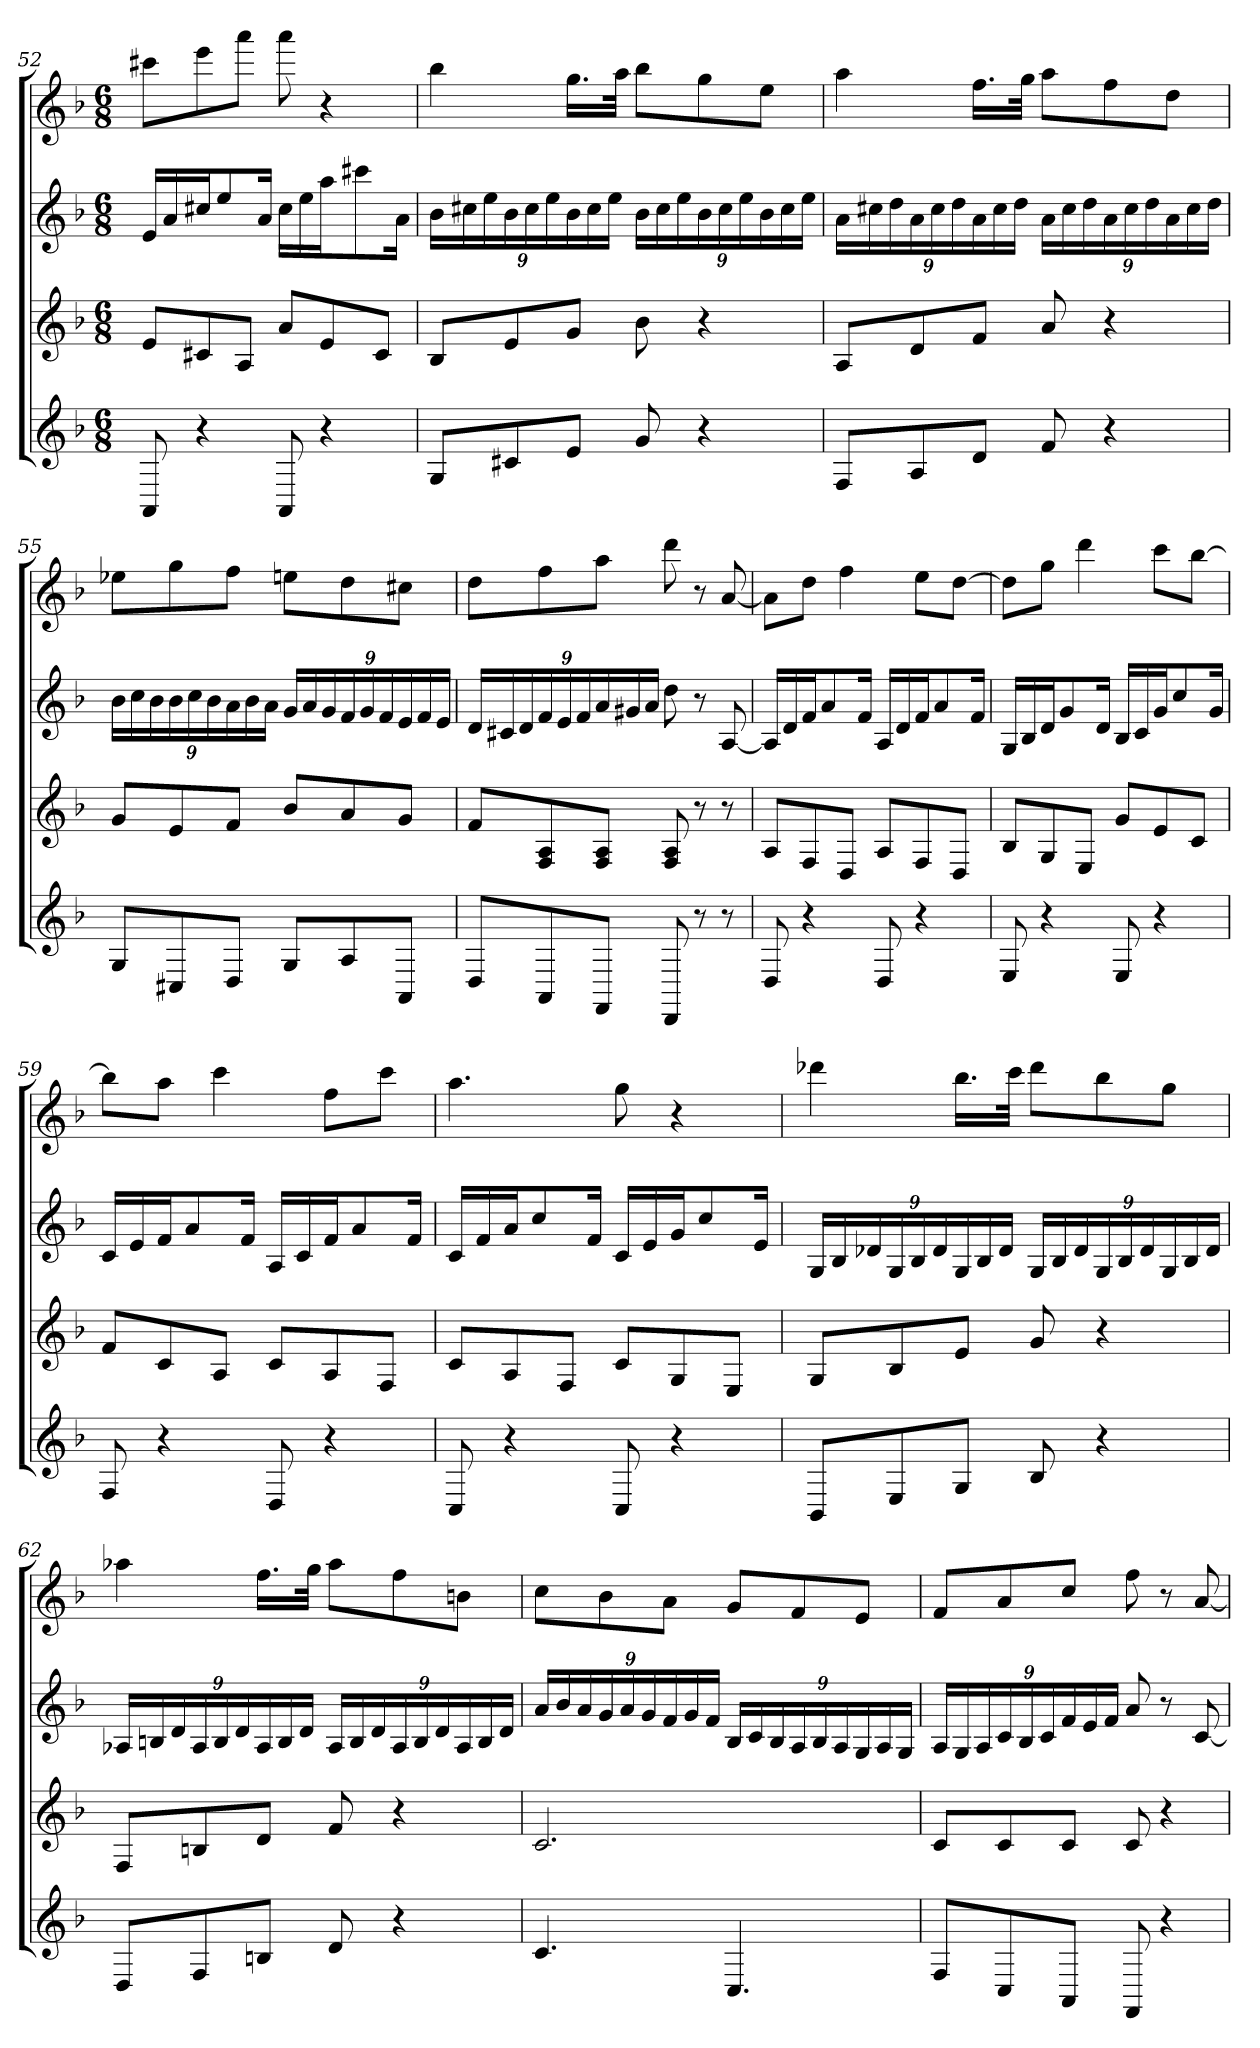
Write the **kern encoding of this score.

**kern	**kern	**kern	**kern
*part4	*part3	*part2	*part1
*staff4	*staff3	*staff2	*staff1
*k[b-]	*k[b-]	*k[b-]	*k[b-]
*d:	*d:	*d:	*d:
*M6/8	*M6/8	*M6/8	*M6/8
=52	=52	=52	=52
8AA	8eL	16eLL	8ccc#XL
.	.	16a	.
4r	8c#X	16cc#XJ	8eee
.	.	8ee	.
.	8AJ	.	8aaaJ
.	.	16aJk	.
8AA	8aL	16cc#LL	8aaa
.	.	16ee	.
4r	8e	16aaJ	4r
.	.	8ccc#X	.
.	8c#J	.	.
.	.	16aJk	.
=53	=53	=53	=53
8GL	8B-L	24b-LL	4bb-
.	.	24cc#X	.
.	.	24ee	.
8c#X	8e	24b-	.
.	.	24cc#	.
.	.	24ee	.
8eJ	8gJ	24b-	16.ggLL
.	.	24cc#	.
.	.	24eeJJ	.
.	.	.	32aaJJk
8g	8b-	24b-LL	8bb-L
.	.	24cc#	.
.	.	24ee	.
4r	4r	24b-	8gg
.	.	24cc#	.
.	.	24ee	.
.	.	24b-	8eeJ
.	.	24cc#	.
.	.	24eeJJ	.
=54	=54	=54	=54
8FL	8AL	24aLL	4aa
.	.	24cc#X	.
.	.	24dd	.
8A	8d	24a	.
.	.	24cc#	.
.	.	24dd	.
8dJ	8fJ	24a	16.ffLL
.	.	24cc#	.
.	.	24ddJJ	.
.	.	.	32ggJJk
8f	8a	24aLL	8aaL
.	.	24cc#	.
.	.	24dd	.
4r	4r	24a	8ff
.	.	24cc#	.
.	.	24dd	.
.	.	24a	8ddJ
.	.	24cc#	.
.	.	24ddJJ	.
=55	=55	=55	=55
8GL	8gL	24b-LL	8ee-XL
.	.	24cc	.
.	.	24b-	.
8C#X	8e	24b-	8gg
.	.	24cc	.
.	.	24b-	.
8DJ	8fJ	24a	8ffJ
.	.	24b-	.
.	.	24aJJ	.
8GL	8b-L	24gLL	8eenL
.	.	24a	.
.	.	24g	.
8A	8a	24f	8dd
.	.	24g	.
.	.	24f	.
8AAJ	8gJ	24e	8cc#XJ
.	.	24f	.
.	.	24eJJ	.
=56	=56	=56	=56
8DL	8fL	24dLL	8ddL
.	.	24c#X	.
.	.	24d	.
8AA	8F 8A	24f	8ff
.	.	24e	.
.	.	24f	.
8FFJ	8F 8AJ	24a	8aaJ
.	.	24g#X	.
.	.	24aJJ	.
8DD	8F 8A	8dd	8ddd
8r	8r	8r	8r
8r	8r	[8A	[8a
=57	=57	=57	=57
8D	8AL	16ALL]	8aL]
.	.	16d	.
4r	8F	16fJ	8ddJ
.	.	8a	.
.	8DJ	.	4ff
.	.	16fJk	.
8D	8AL	16ALL	.
.	.	16d	.
4r	8F	16fJ	8eeL
.	.	8a	.
.	8DJ	.	[8ddJ
.	.	16fJk	.
=58	=58	=58	=58
8E	8B-L	16GLL	8ddL]
.	.	16B-	.
4r	8G	16dJ	8ggJ
.	.	8g	.
.	8EJ	.	4ddd
.	.	16dJk	.
8E	8gL	16B-LL	.
.	.	16c	.
4r	8e	16gJ	8cccL
.	.	8cc	.
.	8cJ	.	[8bb-J
.	.	16gJk	.
=59	=59	=59	=59
8F	8fL	16cLL	8bb-L]
.	.	16e	.
4r	8c	16fJ	8aaJ
.	.	8a	.
.	8AJ	.	4ccc
.	.	16fJk	.
8D	8cL	16ALL	.
.	.	16c	.
4r	8A	16fJ	8ffL
.	.	8a	.
.	8FJ	.	8cccJ
.	.	16fJk	.
=60	=60	=60	=60
8C	8cL	16cLL	4.aa
.	.	16f	.
4r	8A	16aJ	.
.	.	8cc	.
.	8FJ	.	.
.	.	16fJk	.
8C	8cL	16cLL	8gg
.	.	16e	.
4r	8G	16gJ	4r
.	.	8cc	.
.	8EJ	.	.
.	.	16eJk	.
=61	=61	=61	=61
8BB-L	8GL	24GLL	4ddd-X
.	.	24B-	.
.	.	24d-X	.
8E	8B-	24G	.
.	.	24B-	.
.	.	24d-	.
8GJ	8eJ	24G	16.bb-LL
.	.	24B-	.
.	.	24d-JJ	.
.	.	.	32cccJJk
8B-	8g	24GLL	8ddd-L
.	.	24B-	.
.	.	24d-	.
4r	4r	24G	8bb-
.	.	24B-	.
.	.	24d-	.
.	.	24G	8ggJ
.	.	24B-	.
.	.	24d-JJ	.
=62	=62	=62	=62
8DL	8FL	24A-XLL	4aa-X
.	.	24Bn	.
.	.	24d	.
8F	8Bn	24A-	.
.	.	24B	.
.	.	24d	.
8BnJ	8dJ	24A-	16.ffLL
.	.	24B	.
.	.	24dJJ	.
.	.	.	32ggJJk
8d	8f	24A-LL	8aa-L
.	.	24B	.
.	.	24d	.
4r	4r	24A-	8ff
.	.	24B	.
.	.	24d	.
.	.	24A-	8bnJ
.	.	24B	.
.	.	24dJJ	.
=63	=63	=63	=63
4.c	2.c	24aLL	8ccL
.	.	24b-	.
.	.	24a	.
.	.	24g	8b-
.	.	24a	.
.	.	24g	.
.	.	24f	8aJ
.	.	24g	.
.	.	24fJJ	.
4.C	.	24B-LL	8gL
.	.	24c	.
.	.	24B-	.
.	.	24A	8f
.	.	24B-	.
.	.	24A	.
.	.	24G	8eJ
.	.	24A	.
.	.	24GJJ	.
=64	=64	=64	=64
8FL	8cL	24ALL	8fL
.	.	24G	.
.	.	24A	.
8C	8c	24c	8a
.	.	24B-	.
.	.	24c	.
8AAJ	8cJ	24f	8ccJ
.	.	24e	.
.	.	24fJJ	.
8FF	8c	8a	8ff
4r	4r	8r	8r
.	.	[8c	[8a
=	=	=	=
*-	*-	*-	*-
